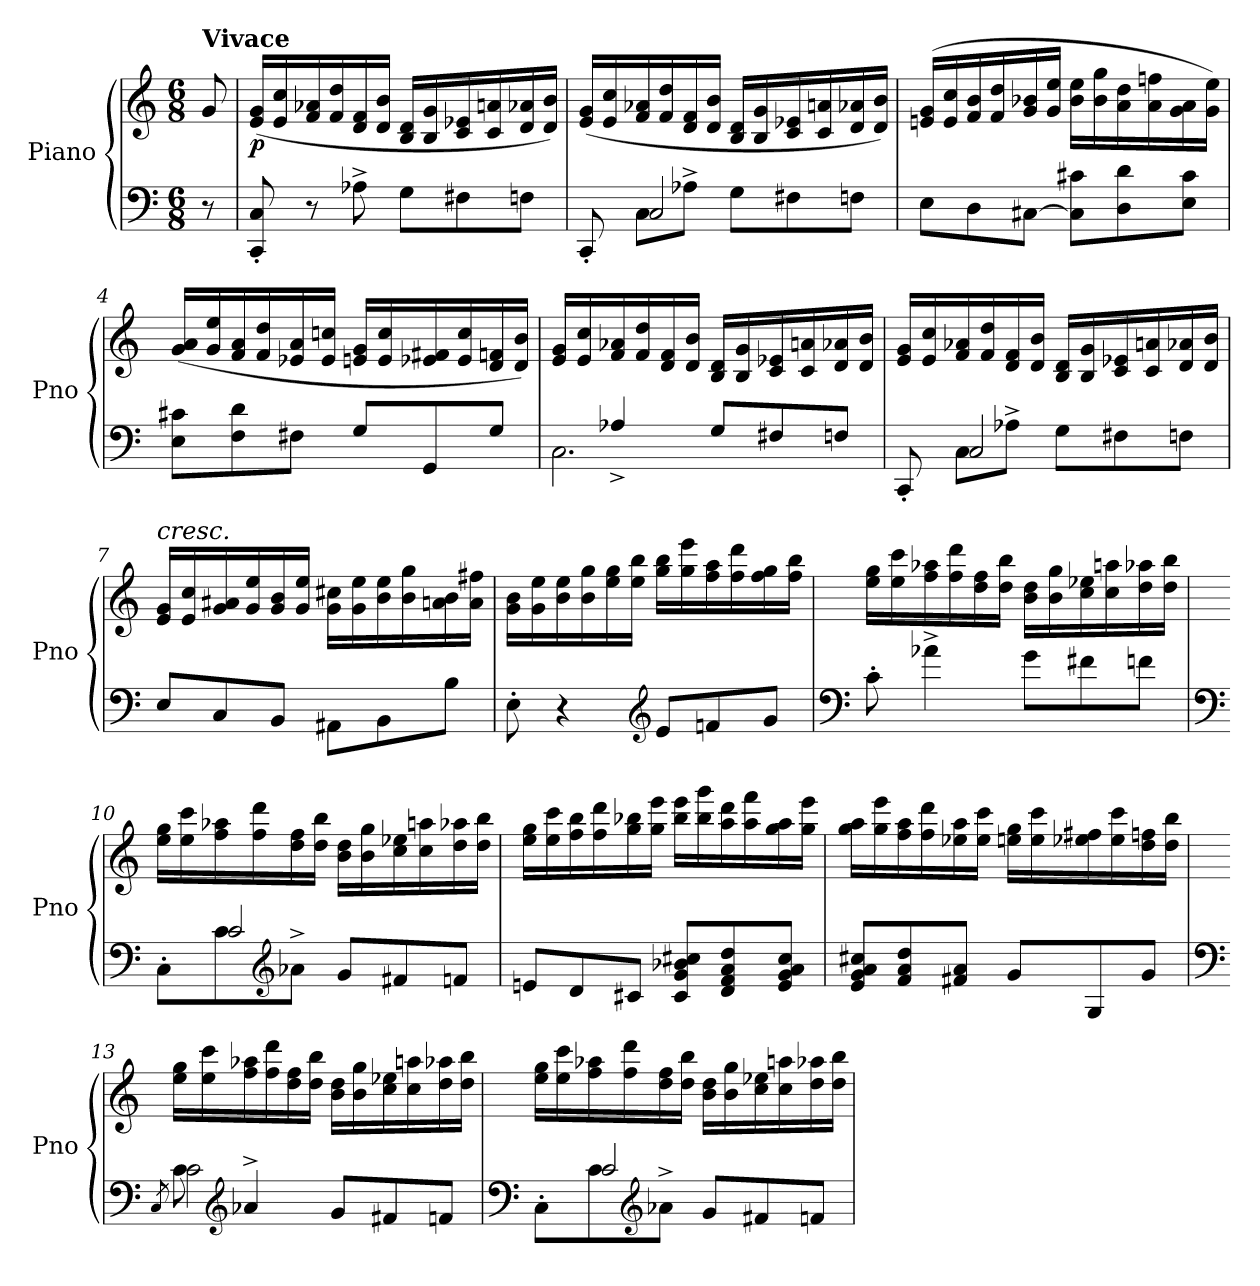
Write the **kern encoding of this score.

**kern	**kern	**dynam
*part1	*part1	*part1
*staff2	*staff1	*staff1/2
*I"Piano	*	*
*I'Pno	*	*
*clefF4	*clefG2	*
*k[]	*k[]	*
*M6/8	*M6/8	*
=	=	=
!	!LO:TX:a:B:t=Vivace	!
8r	8g/	.
=1	=1	=1
!	!	!LO:DY:b
8CC/' 8C/'	(<16e/ 16g/LL	p
.	16e/ 16cc/	.
8r	16f/ 16a-X/	.
.	16f/ 16dd/	.
8A-X^\	16d/ 16f/	.
.	16d/ 16b/JJ	.
8G\L	16B/ 16d/LL	.
.	16B/ 16g/	.
8F#X\	16c/ 16e-X/	.
.	16c/ 16an/	.
8Fn\J	16d/ 16a-X/	.
.	16d/ 16b/JJ)	.
=2	=2	=2
*^	*	*
8CC'/	8ryy	(<16e/ 16g/LL	.
.	.	16e/ 16cc/	.
8C\L	2C/	16f/ 16a-X/	.
.	.	16f/ 16dd/	.
8A-X^\J	.	16d/ 16f/	.
.	.	16d/ 16b/JJ	.
8G\L	.	16B/ 16d/LL	.
.	.	16B/ 16g/	.
8F#X\	.	16c/ 16e-X/	.
.	.	16c/ 16an/	.
8Fn\J	8ryy	16d/ 16a-X/	.
.	.	16d/ 16b/JJ)	.
*v	*v	*	*
!!LO:LB:g=z
=3	=3	=3
8E\L	(>16en/ 16g/LL	.
.	16e/ 16cc/	.
8D\	16f/ 16b/	.
.	16f/ 16dd/	.
[8C#X\J	16g/ 16b-X/	.
.	16g/ 16ee/JJ	.
8C#\] 8c#X\L	16b-\ 16ee\LL	.
.	16b-\ 16gg\	.
8D\ 8d\	16a\ 16dd\	.
.	16a\ 16ffn\	.
8E\ 8c#\J	16g\ 16a\	.
.	16g\ 16ee\JJ)	.
=4	=4	=4
8E\ 8c#X\L	(<16g/ 16a/LL	.
.	16g/ 16ee/	.
8F\ 8d\	16f/ 16a/	.
.	16f/ 16dd/	.
8F#X\J	16e-X/ 16a/	.
.	16e-/ 16ccn/JJ	.
8G/L	16en/ 16g/LL	.
.	16e/ 16cc/	.
8GG/	16e-X/ 16f#X/	.
.	16e-/ 16cc/	.
8G/J	16d/ 16fn/	.
.	16d/ 16b/JJ)	.
=5	=5	=5
*^	*	*
2.C\	8ryy	16e/ 16g/LL	.
.	.	16e/ 16cc/	.
.	4A-X^/	16f/ 16a-X/	.
.	.	16f/ 16dd/	.
.	.	16d/ 16f/	.
.	.	16d/ 16b/JJ	.
.	8G/L	16B/ 16d/LL	.
.	.	16B/ 16g/	.
.	8F#X/	16c/ 16e-X/	.
.	.	16c/ 16an/	.
.	8Fn/J	16d/ 16a-X/	.
.	.	16d/ 16b/JJ	.
!!LO:LB:g=z
=6	=6	=6	=6
8CC'/	8ryy	16e/ 16g/LL	.
.	.	16e/ 16cc/	.
8C\L	2C/	16f/ 16a-X/	.
.	.	16f/ 16dd/	.
8A-X^\J	.	16d/ 16f/	.
.	.	16d/ 16b/JJ	.
8G\L	.	16B/ 16d/LL	.
.	.	16B/ 16g/	.
8F#X\	.	16c/ 16e-X/	.
.	.	16c/ 16an/	.
8Fn\J	8ryy	16d/ 16a-X/	.
.	.	16d/ 16b/JJ	.
=7	=7	=7	=7
!	!	!LO:TX:a:i:t=cresc.	!
2.ryy	8E/L	16e/ 16g/LL	.
.	.	16e/ 16cc/	.
.	8C/	16g/ 16a#X/	.
.	.	16g/ 16ee/	.
.	8BB/J	16g/ 16b/	.
.	.	16g/ 16ee/JJ	.
.	8AA#X\L	16g\ 16cc#X\LL	.
.	.	16g\ 16ee\	.
.	8BB\	16b\ 16ee\	.
.	.	16b\ 16gg\	.
.	8B\J	16an\ 16b\	.
.	.	16a\ 16ff#X\JJ	.
*v	*v	*	*
=8	=8	=8
8E'\	16g\ 16b\LL	.
.	16g\ 16ee\	.
4r	16b\ 16ee\	.
.	16b\ 16gg\	.
.	16ee\ 16gg\	.
.	16ee\ 16bb\JJ	.
*clefG2	*	*
8e/L	16gg\ 16bb\LL	.
.	16gg\ 16eee\	.
8fn/	16ff\ 16aa\	.
.	16ff\ 16ddd\	.
8g/J	16ff\ 16gg\	.
.	16ff\ 16bb\JJ	.
!!LO:LB:g=z
=9	=9	=9
*clefF4	*	*
8c'\	16ee\ 16gg\LL	.
.	16ee\ 16ccc\	.
4a-X^\	16ff\ 16aa-X\	.
.	16ff\ 16ddd\	.
.	16dd\ 16ff\	.
.	16dd\ 16bb\JJ	.
8g\L	16b\ 16dd\LL	.
.	16b\ 16gg\	.
8f#X\	16cc\ 16ee-X\	.
.	16cc\ 16aan\	.
8fn\J	16dd\ 16aa-X\	.
.	16dd\ 16bb\JJ	.
=10	=10	=10
*clefF4	*	*
*^	*	*
8C'\L	8ryy	16ee\ 16gg\LL	.
.	.	16ee\ 16ccc\	.
8c\	2c/	16ff\ 16aa-X\	.
.	.	16ff\ 16ddd\	.
*clefG2	*	*	*
8a-X^\J	.	16dd\ 16ff\	.
.	.	16dd\ 16bb\JJ	.
8g/L	.	16b\ 16dd\LL	.
.	.	16b\ 16gg\	.
8f#X/	.	16cc\ 16ee-X\	.
.	.	16cc\ 16aan\	.
8fn/J	8ryy	16dd\ 16aa-X\	.
.	.	16dd\ 16bb\JJ	.
*v	*v	*	*
!!LO:LB:g=z
=11	=11	=11
8en/L	16ee\ 16gg\LL	.
.	16ee\ 16ccc\	.
8d/	16ff\ 16bb\	.
.	16ff\ 16ddd\	.
8c#X/J	16gg\ 16bb-X\	.
.	16gg\ 16eee\JJ	.
8c#/ 8g/ 8b-X/ 8cc#X/L	16bb-\ 16eee\LL	.
.	16bb-\ 16ggg\	.
8d/ 8f/ 8a/ 8dd/	16aa\ 16ddd\	.
.	16aa\ 16fff\	.
8e/ 8g/ 8a/ 8cc#/J	16gg\ 16aa\	.
.	16gg\ 16eee\JJ	.
=12	=12	=12
8e/ 8g/ 8a/ 8cc#X/L	16gg\ 16aa\LL	.
.	16gg\ 16eee\	.
8f/ 8a/ 8dd/	16ff\ 16aa\	.
.	16ff\ 16ddd\	.
8f#X/ 8a/J	16ee-X\ 16aa\	.
.	16ee-\ 16ccc\JJ	.
8g/L	16een\ 16gg\LL	.
.	16ee\ 16ccc\	.
8G/	16ee-X\ 16ff#X\	.
.	16ee-\ 16ccc\	.
8g/J	16dd\ 16ffn\	.
.	16dd\ 16bb\JJ	.
!!LO:PB:g=z
=13	=13	=13
*clefF4	*	*
*^	*	*
.	8qC/	.	.
8c\	2c\	16ee\ 16gg\LL	.
.	.	16ee\ 16ccc\	.
*clefG2	*	*	*
4a-X^/	.	16ff\ 16aa-X\	.
.	.	16ff\ 16ddd\	.
.	.	16dd\ 16ff\	.
.	.	16dd\ 16bb\JJ	.
8g/L	.	16b\ 16dd\LL	.
.	.	16b\ 16gg\	.
8f#X/	4ryy	16cc\ 16ee-X\	.
.	.	16cc\ 16aan\	.
8fn/J	.	16dd\ 16aa-X\	.
.	.	16dd\ 16bb\JJ	.
=14	=14	=14	=14
*clefF4	*	*	*
8C'\L	8ryy	16ee\ 16gg\LL	.
.	.	16ee\ 16ccc\	.
8c\	2c/	16ff\ 16aa-X\	.
.	.	16ff\ 16ddd\	.
*clefG2	*	*	*
8a-X^\J	.	16dd\ 16ff\	.
.	.	16dd\ 16bb\JJ	.
8g/L	.	16b\ 16dd\LL	.
.	.	16b\ 16gg\	.
8f#X/	.	16cc\ 16ee-X\	.
.	.	16cc\ 16aan\	.
8fn/J	8ryy	16dd\ 16aa-X\	.
.	.	16dd\ 16bb\JJ	.
*v	*v	*	*
=	=	=
*-	*-	*-
